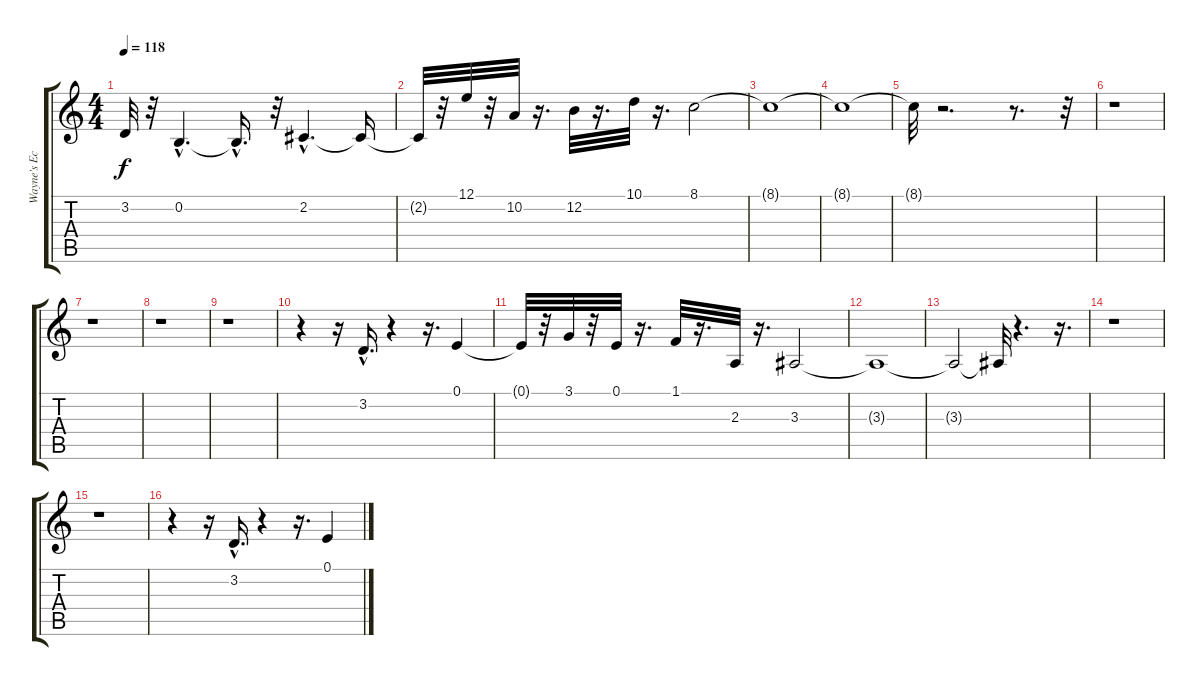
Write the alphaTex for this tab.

\track ("Wayne's Echo 1" "Wayne's Ec") {instrument altosax}
\staff {score tabs}
\tuning (E4 B3 G3 D3 A2 E2) {hide}
\ts (4 4)
\tempo 118
\clef g2
\ks c
3.2{t}.32{dy f} r.32 0.2{hac}.4{d} 0.2{hac t}.16{d} r.32 2.2{hac}.4{d} 2.2{t}.16 |
2.2{t}.32 r.32 12.1.32 r.32 10.2.32 r.16{d} 12.2.32 r.16{d} 10.1.32 r.16{d} 8.1.2 |
8.1{t}.1 |
8.1{t}.1 |
8.1{t}.32 r.2{d} r.8{d} r.32 |
r.1 |
r.1 |
r.1 |
r.1 |
r.4 r.16 3.2{hac}.16{d} r.4 r.16{d} 0.1.4 |
0.1{t}.32 r.32 3.1.32 r.32 0.1.32 r.16{d} 1.1.32 r.16{d} 2.3.32 r.16{d} 3.3.2 |
3.3{t}.1 |
3.3{t}.2 3.3{t}.32 r.4{d} r.16{d} |
r.1 |
r.1 |
r.4 r.16 3.2{hac}.16{d} r.4 r.16{d} 0.1.4
